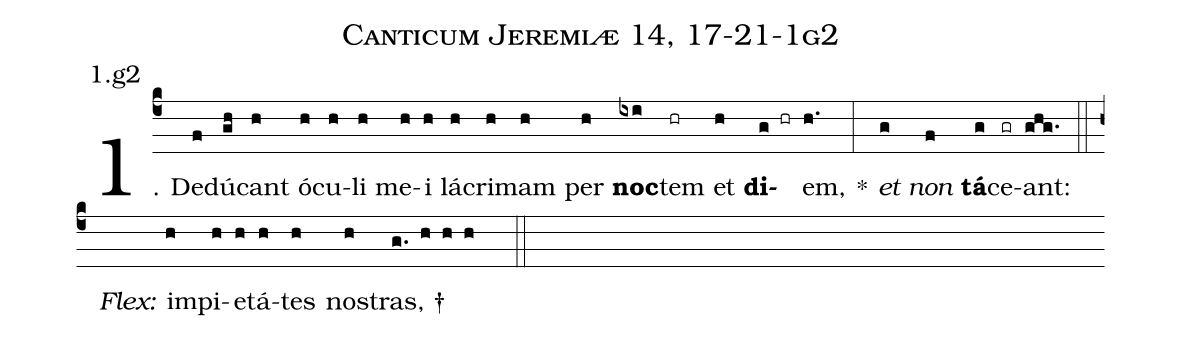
name: Canticum Jeremiæ 14, 17-21-1g2;
annotation: 1.g2;
%%
(c4)1. De(f)dú(gh)cant(h) ó(h)cu(h)li(h) me(h)i(h) lá(h)cri(h)mam(h) per(h) <b>noc</b>(ixi)tem(hr) et(h) <b>di</b>(g hr)em,(h.) *(:) <i>et</i>(g) <i>non</i>(f) <b>tá</b>(g)ce(gr)ant:(ghg.) (::)
<i>Flex:</i>()  im(h)pi(h)e(h)tá(h)tes(h) nos(h)tras, †(g. h h h  ::)
